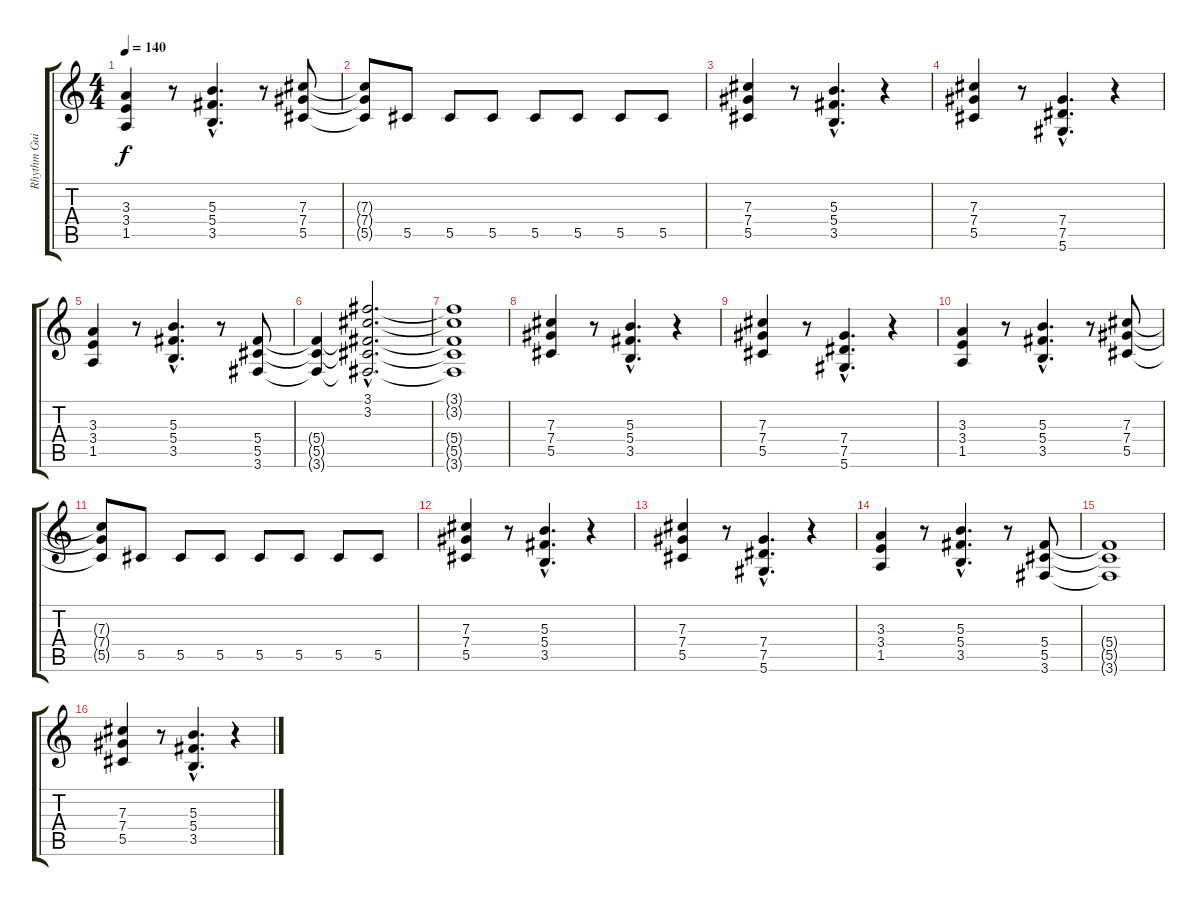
\track ("Rhythm Guitar" "Rhythm Gui") {instrument overdrivenguitar}
\staff {score tabs}
\tuning (Eb4 Bb3 Gb3 Db3 Ab2 Eb2) {hide}
\ts (4 4)
\tempo 140
\clef g2
\ks c
(3.3 3.4 1.5).4{dy f} r.8 (5.3{hac} 5.4{hac} 3.5{hac}).4{d} r.8 (7.3 7.4 5.5).8 |
(7.3{t} 7.4{t} 5.5{t}).8 5.5.8 5.5.8 5.5.8 5.5.8 5.5.8 5.5.8 5.5.8 |
(7.3 7.4 5.5).4 r.8 (5.3{hac} 5.4{hac} 3.5{hac}).4{d} r.4 |
(7.3 7.4 5.5).4 r.8 (7.4{hac} 7.5{hac} 5.6{hac}).4{d} r.4 |
(3.3 3.4 1.5).4 r.8 (5.3{hac} 5.4{hac} 3.5{hac}).4{d} r.8 (5.4 5.5 3.6).8 |
(5.4{t} 5.5{t} 3.6{t}).4 (3.1{hac} 3.2{hac} 5.4{hac t} 5.5{hac t} 3.6{hac t}).2{d} |
(3.1{t} 3.2{t} 5.4{t} 5.5{t} 3.6{t}).1 |
(7.3 7.4 5.5).4 r.8 (5.3{hac} 5.4{hac} 3.5{hac}).4{d} r.4 |
(7.3 7.4 5.5).4 r.8 (7.4{hac} 7.5{hac} 5.6{hac}).4{d} r.4 |
(3.3 3.4 1.5).4 r.8 (5.3{hac} 5.4{hac} 3.5{hac}).4{d} r.8 (7.3 7.4 5.5).8 |
(7.3{t} 7.4{t} 5.5{t}).8 5.5.8 5.5.8 5.5.8 5.5.8 5.5.8 5.5.8 5.5.8 |
(7.3 7.4 5.5).4 r.8 (5.3{hac} 5.4{hac} 3.5{hac}).4{d} r.4 |
(7.3 7.4 5.5).4 r.8 (7.4{hac} 7.5{hac} 5.6{hac}).4{d} r.4 |
(3.3 3.4 1.5).4 r.8 (5.3{hac} 5.4{hac} 3.5{hac}).4{d} r.8 (5.4 5.5 3.6).8 |
(5.4{t} 5.5{t} 3.6{t}).1 |
(7.3 7.4 5.5).4 r.8 (5.3{hac} 5.4{hac} 3.5{hac}).4{d} r.4
